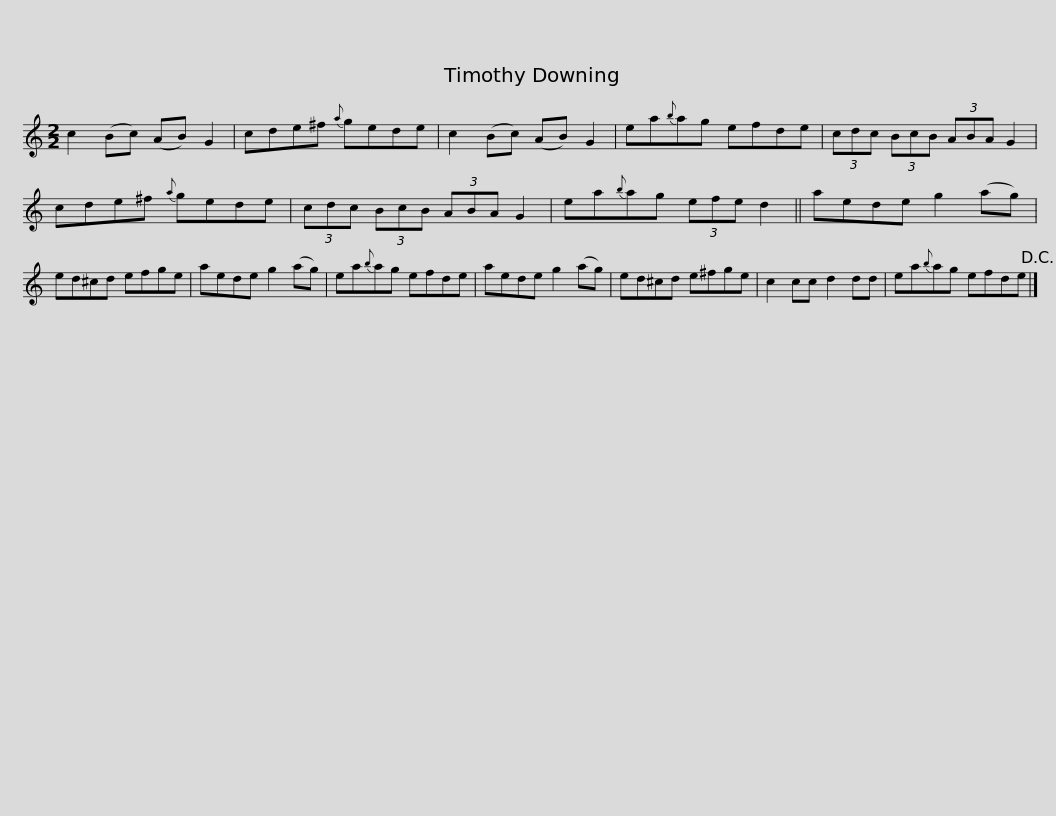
X:1
L:1/8
M:2/2
I:linebreak $
K:C
V:1 treble
V:1
 c2 (Bc) (AB) G2 | cde^f{a} gede | c2 (Bc) (AB) G2 | ea{b}ag efde | (3cdc (3BcB (3ABA G2 |$ %5
 cde^f{a} gede | (3cdc (3BcB (3ABA G2 | ea{b}ag (3efe d2 || aede g2 (ag) | ed^cd efge |$ %10
 aede g2 (ag) | ea{b}ag efde | aede g2 (ag) | ed^cd e^fge | c2 cc d2 dd |$ %15
 ea{b}ag efde!D.C.! |] %16
